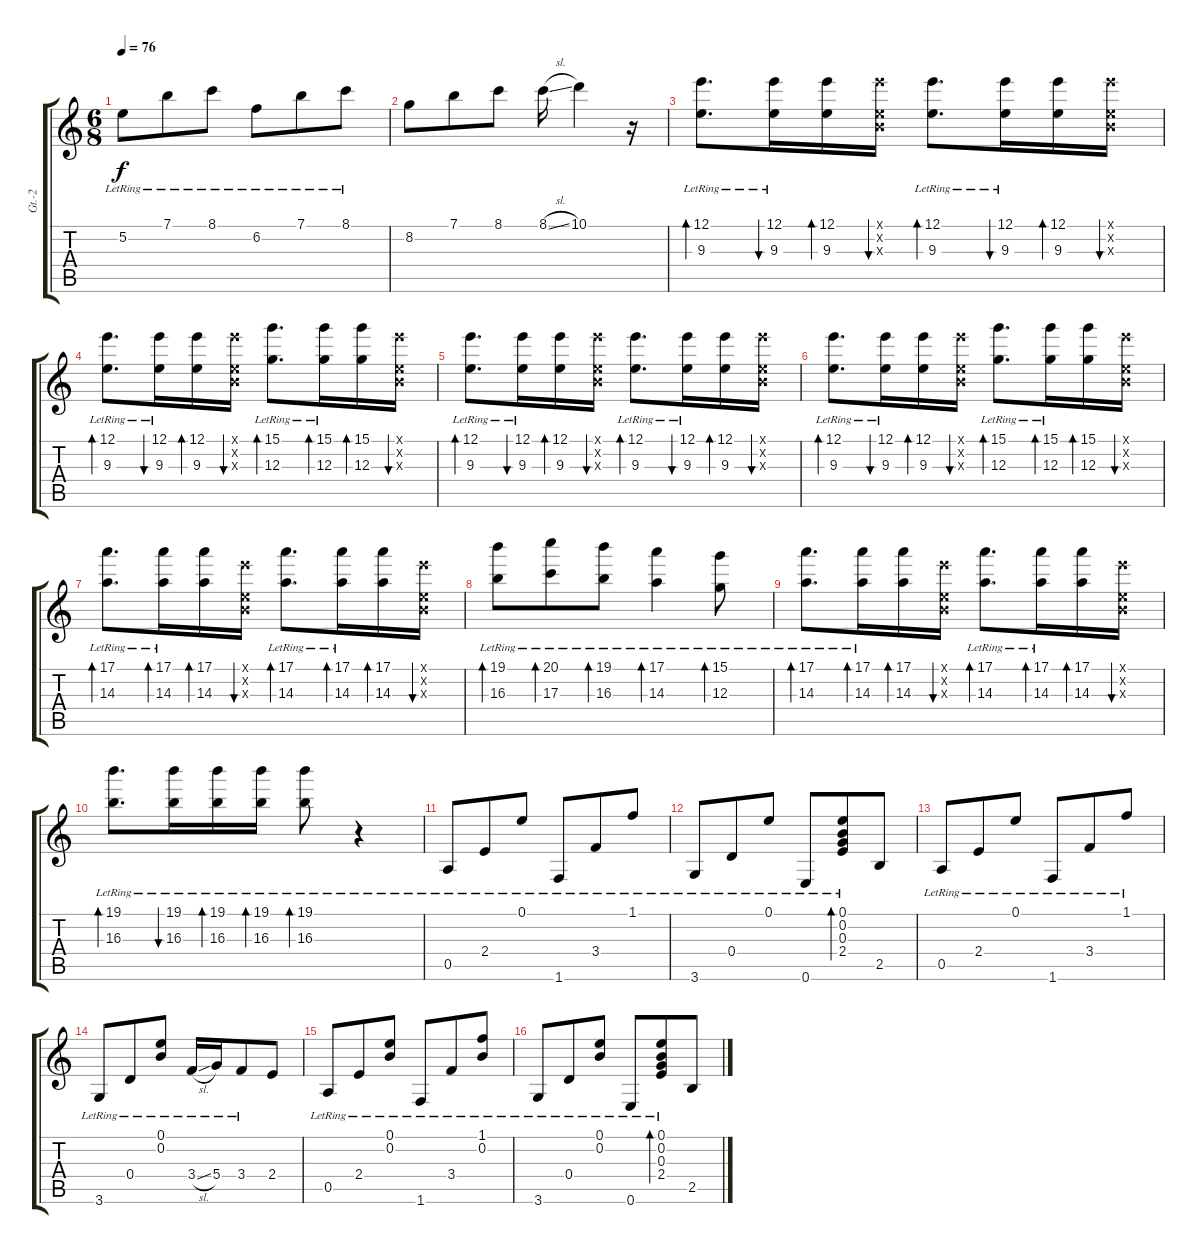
\track ("Gt.-2" "Gt.-2") {instrument acousticguitarsteel}
\staff {score tabs}
\tuning (E4 B3 G3 D3 A2 E2) {hide}
\ts (6 8)
\tempo 76
\clef g2
\ks c
5.2{lr}.8{dy f} 7.1{lr}.8 8.1{lr}.8 6.2{lr}.8 7.1{lr}.8 8.1{lr}.8 |
8.2.8 7.1.8 8.1.8 8.1{sl}.16 10.1.4 r.16 |
(12.1{lr} 9.3{lr}).8{d bd 60} (12.1{lr} 9.3{lr}).16{bu 60} (12.1 9.3).16{bd 30} (12.1{x} 0.2{x} 9.3{x}).16{bu 30 beam split} (12.1{lr} 9.3{lr}).8{d bd 60 beam merge} (12.1{lr} 9.3{lr}).16{bu 60} (12.1 9.3).16{bd 30} (12.1{x} 0.2{x} 9.3{x}).16{bu 30} |
(12.1{lr} 9.3{lr}).8{d bd 60} (12.1{lr} 9.3{lr}).16{bu 60} (12.1 9.3).16{bd 30} (12.1{x} 0.2{x} 9.3{x}).16{bu 30 beam split} (15.1{lr} 12.3{lr}).8{d bd 240 beam merge} (15.1{lr} 12.3{lr}).16{bd 240} (15.1 12.3).16{bd 30} (12.1{x} 0.2{x} 9.3{x}).16{bu 30} |
(12.1{lr} 9.3{lr}).8{d bd 60} (12.1{lr} 9.3{lr}).16{bu 60} (12.1 9.3).16{bd 30} (12.1{x} 0.2{x} 9.3{x}).16{bu 30 beam split} (12.1{lr} 9.3{lr}).8{d bd 60 beam merge} (12.1{lr} 9.3{lr}).16{bu 60} (12.1 9.3).16{bd 30} (12.1{x} 0.2{x} 9.3{x}).16{bu 30} |
(12.1{lr} 9.3{lr}).8{d bd 60} (12.1{lr} 9.3{lr}).16{bu 60} (12.1 9.3).16{bd 30} (12.1{x} 0.2{x} 9.3{x}).16{bu 30 beam split} (15.1{lr} 12.3{lr}).8{d bd 240 beam merge} (15.1{lr} 12.3{lr}).16{bd 240} (15.1 12.3).16{bd 30} (12.1{x} 0.2{x} 9.3{x}).16{bu 30} |
(17.1{lr} 14.3{lr}).8{d bd 240} (17.1{lr} 14.3{lr}).16{bd 240} (17.1 14.3).16{bd 30} (12.1{x} 0.2{x} 9.3{x}).16{bu 30 beam split} (17.1{lr} 14.3{lr}).8{d bd 240 beam merge} (17.1{lr} 14.3{lr}).16{bd 240} (17.1 14.3).16{bd 30} (12.1{x} 0.2{x} 9.3{x}).16{bu 30} |
(19.1{lr} 16.3{lr}).8{bd 240} (20.1{lr} 17.3{lr}).8{bd 240} (19.1{lr} 16.3{lr}).8{bd 240} (17.1{lr} 14.3{lr}).4{bd 240} (15.1{lr} 12.3{lr}).8{bd 240} |
(17.1{lr} 14.3{lr}).8{d bd 240} (17.1{lr} 14.3{lr}).16{bd 240} (17.1 14.3).16{bd 30} (12.1{x} 0.2{x} 9.3{x}).16{bu 30 beam split} (17.1{lr} 14.3{lr}).8{d bd 240 beam merge} (17.1{lr} 14.3{lr}).16{bd 240} (17.1 14.3).16{bd 30} (12.1{x} 0.2{x} 9.3{x}).16{bu 30} |
(19.1{lr} 16.3{lr}).8{d bd 240} (19.1{lr} 16.3{lr}).16{bu 120} (19.1{lr} 16.3{lr}).16{bd 240} (19.1{lr} 16.3{lr}).16{bd 240} (19.1{lr} 16.3{lr}).8{bd 240} r.4 |
0.5{lr}.8 2.4{lr}.8 0.1{lr}.8 1.6{lr}.8 3.4{lr}.8 1.1{lr}.8 |
3.6{lr}.8 0.4{lr}.8 0.1{lr}.8 0.6{lr}.8 (0.1{lr} 0.2{lr} 0.3{lr} 2.4{lr}).8{bd 60} 2.5.8 |
0.5{lr}.8 2.4{lr}.8 0.1{lr}.8 1.6{lr}.8 3.4{lr}.8 1.1{lr}.8 |
3.6{lr}.8 0.4{lr}.8 (0.1{lr} 0.2).8 3.4{sl lr}.16 5.4{lr}.16 3.4{lr}.8 2.4.8 |
0.5{lr}.8 2.4{lr}.8 (0.1{lr} 0.2).8 1.6{lr}.8 3.4{lr}.8 (1.1{lr} 0.2).8 |
3.6{lr}.8 0.4{lr}.8 (0.1{lr} 0.2).8 0.6{lr}.8 (0.1{lr} 0.2{lr} 0.3{lr} 2.4{lr}).8{bd 60} 2.5.8
